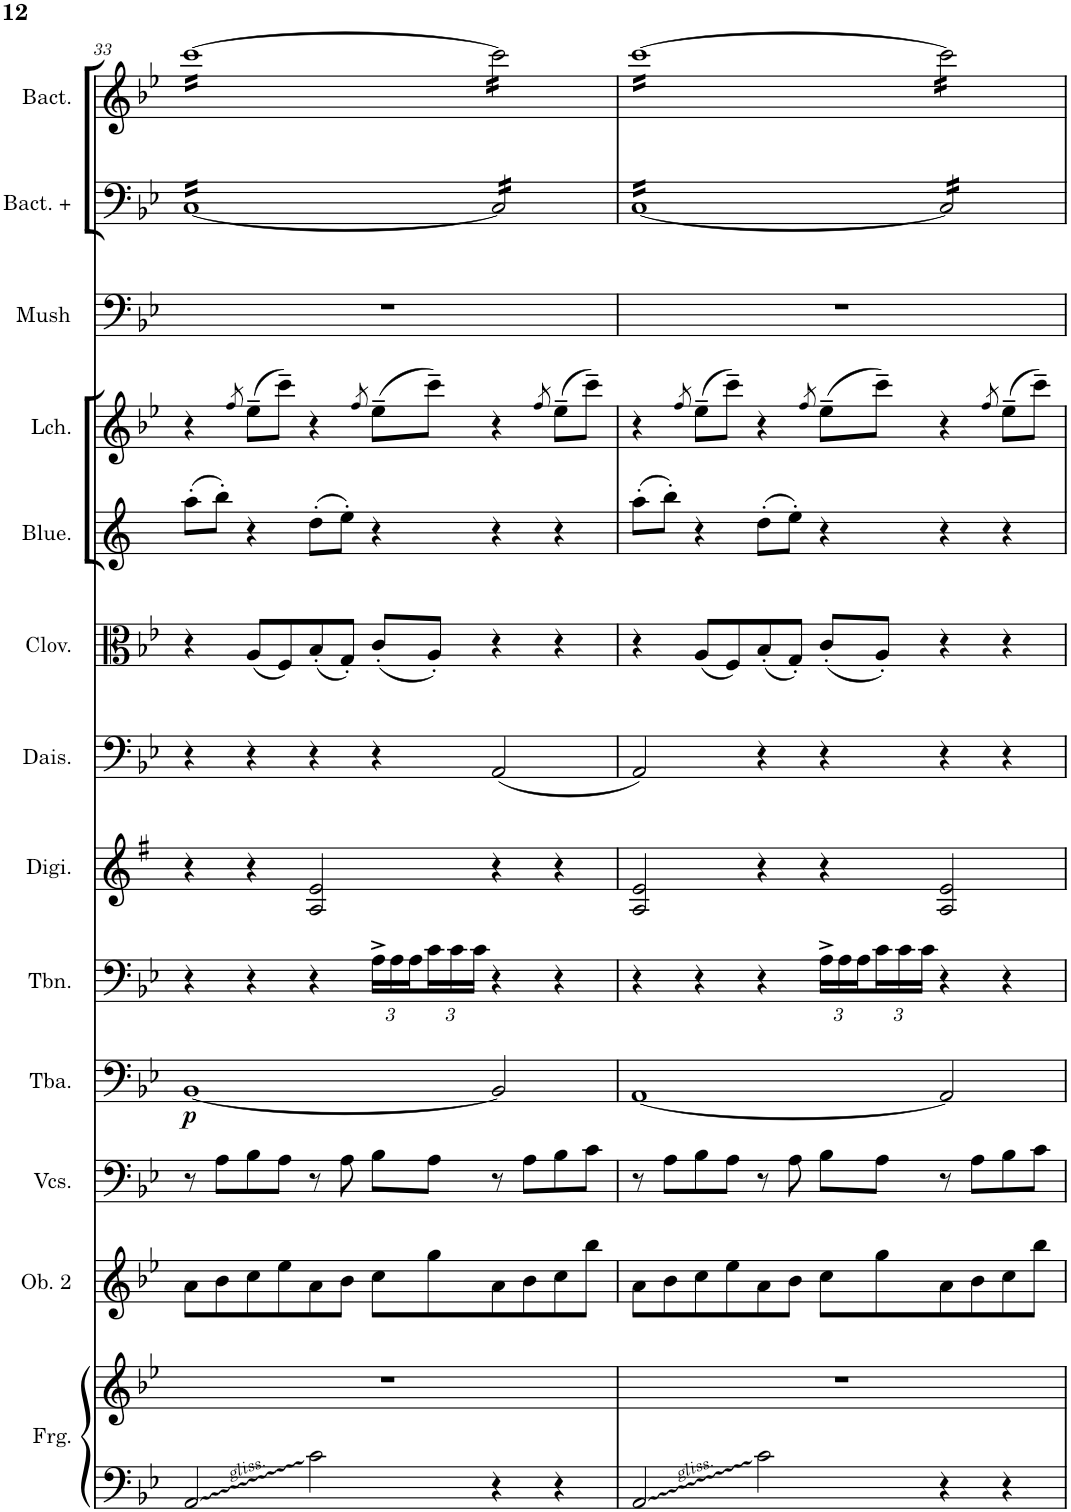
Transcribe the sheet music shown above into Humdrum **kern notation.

**kern	**kern	**kern	**kern	**kern	**dynam	**kern	**kern	**kern	**kern	**kern	**kern	**kern	**kern	**kern
*part11	*part11	*part10	*part9	*part8	*part8	*part7	*part6	*part5	*part4	*part3	*part3	*part2	*part1	*part1
*staff14	*staff13	*staff12	*staff11	*staff10	*staff10	*staff9	*staff8	*staff7	*staff6	*staff5	*staff4	*staff3	*staff2	*staff1
*I"Frogs	*	*I"Oboe 2	*I"Violoncellos	*I"Tuba	*	*I"Trombone	*I"Digitalis	*I"Daisies	*I"Clover	*I"Lichen	*	*I"Mushrooms	*I"Bacteria	*
*I'Frg.	*	*I'Ob. 2	*I'Vcs.	*I'Tba.	*	*I'Tbn.	*I'Digi.	*I'Dais.	*I'Clov.	*I'Lch.	*	*I'Mush	*I'Bact.	*
!!LO:PB:g=z
*clefF4	*clefG2	*clefG2	*clefF4	*clefF4	*	*clefF4	*clefG2	*clefF4	*clefC3	*clefG2	*clefG2	*clefF4	*clefF4	*clefG2
*	*	*	*	*	*	*	*Trd5c9	*	*	*Trd1c2	*	*	*	*
*k[b-e-]	*k[b-e-]	*k[b-e-]	*k[b-e-]	*k[b-e-]	*	*k[b-e-]	*k[f#]	*k[b-e-]	*k[b-e-]	*k[]	*k[b-e-]	*k[b-e-]	*k[b-e-]	*k[b-e-]
*M6/4	*M6/4	*M6/4	*M6/4	*M6/4	*	*M6/4	*M6/4	*M6/4	*M6/4	*M6/4	*M6/4	*M6/4	*M6/4	*M6/4
=33	=33	=33	=33	=33	=33	=33	=33	=33	=33	=33	=33	=33	=33	=33
!	!	!	!	!	!LO:DY:b	!	!	!	!	!	!	!	!	!
*	*	*	*	*	*	*	*	*	*	*	*	*	*tremolo	*
*	*	*	*	*	*	*	*	*	*	*	*	*	*	*tremolo
2AA/	1.r	8a\L	8r	[1BB-	p	4r	4r	4r	4r	(8aa'\L	4r	1.r	[16CLL	[16cccLL
.	.	.	.	.	.	.	.	.	.	.	.	.	16C	16ccc
.	.	8b-\	8A\L	.	.	.	.	.	.	8bb'\J)	.	.	16C	16ccc
.	.	.	.	.	.	.	.	.	.	.	.	.	16C	16ccc
.	.	.	.	.	.	.	.	.	.	.	8qff/	.	.	.
.	.	8cc\	8B-\	.	.	4r	4r	4r	(8A/L	4r	(8ee-~\L	.	16C	16ccc
.	.	.	.	.	.	.	.	.	.	.	.	.	16C	16ccc
.	.	8ee-\	8A\J	.	.	.	.	.	8F/)	.	8ccc~\J)	.	16C	16ccc
.	.	.	.	.	.	.	.	.	.	.	.	.	16C	16ccc
2c\	.	8a\	8r	.	.	4r	2A/ 2e/	4r	(8B-'/	(8dd'\L	4r	.	16C	16ccc
.	.	.	.	.	.	.	.	.	.	.	.	.	16C	16ccc
.	.	8b-\J	8A\	.	.	.	.	.	8G'/J)	8ee'\J)	.	.	16C	16ccc
.	.	.	.	.	.	.	.	.	.	.	.	.	16C	16ccc
.	.	.	.	.	.	.	.	.	.	.	8qff/	.	.	.
*	*	*	*	*	*	*Xbrackettup	*	*	*	*	*	*	*	*
.	.	8cc\L	8B-\L	.	.	24A^\LL	.	4r	(8c'/L	4r	(8ee-~\L	.	16C	16ccc
.	.	.	.	.	.	24A\	.	.	.	.	.	.	.	.
.	.	.	.	.	.	.	.	.	.	.	.	.	16C	16ccc
.	.	.	.	.	.	24A\	.	.	.	.	.	.	.	.
.	.	8gg\	8A\J	.	.	24c\	.	.	8A'/J)	.	8ccc~\J)	.	16C	16ccc
.	.	.	.	.	.	24c\	.	.	.	.	.	.	.	.
.	.	.	.	.	.	.	.	.	.	.	.	.	16CJJ	16cccJJ
.	.	.	.	.	.	24c\JJ	.	.	.	.	.	.	.	.
4r	.	8a\	8r	2BB-/]	.	4r	4r	(2AA/	4r	4r	4r	.	16C/]LL	16ccc\]LL
.	.	.	.	.	.	.	.	.	.	.	.	.	16C/	16ccc\
.	.	8b-\	8A\L	.	.	.	.	.	.	.	.	.	16C/	16ccc\
.	.	.	.	.	.	.	.	.	.	.	.	.	16C/	16ccc\
.	.	.	.	.	.	.	.	.	.	.	8qff/	.	.	.
4r	.	8cc\	8B-\	.	.	4r	4r	.	4r	4r	(8ee-~\L	.	16C/	16ccc\
.	.	.	.	.	.	.	.	.	.	.	.	.	16C/	16ccc\
.	.	8bb-\J	8c\J	.	.	.	.	.	.	.	8ccc~\J)	.	16C/	16ccc\
.	.	.	.	.	.	.	.	.	.	.	.	.	16C/JJ	16ccc\JJ
=34	=34	=34	=34	=34	=34	=34	=34	=34	=34	=34	=34	=34	=34	=34
2AA/	1.r	8a\L	8r	[1AA	.	4r	2A/ 2e/	2AA/)	4r	(8aa'\L	4r	1.r	[16CLL	[16cccLL
.	.	.	.	.	.	.	.	.	.	.	.	.	16C	16ccc
.	.	8b-\	8A\L	.	.	.	.	.	.	8bb'\J)	.	.	16C	16ccc
.	.	.	.	.	.	.	.	.	.	.	.	.	16C	16ccc
.	.	.	.	.	.	.	.	.	.	.	8qff/	.	.	.
.	.	8cc\	8B-\	.	.	4r	.	.	(8A/L	4r	(8ee-~\L	.	16C	16ccc
.	.	.	.	.	.	.	.	.	.	.	.	.	16C	16ccc
.	.	8ee-\	8A\J	.	.	.	.	.	8F/)	.	8ccc~\J)	.	16C	16ccc
.	.	.	.	.	.	.	.	.	.	.	.	.	16C	16ccc
2c\	.	8a\	8r	.	.	4r	4r	4r	(8B-'/	(8dd'\L	4r	.	16C	16ccc
.	.	.	.	.	.	.	.	.	.	.	.	.	16C	16ccc
.	.	8b-\J	8A\	.	.	.	.	.	8G'/J)	8ee'\J)	.	.	16C	16ccc
.	.	.	.	.	.	.	.	.	.	.	.	.	16C	16ccc
.	.	.	.	.	.	.	.	.	.	.	8qff/	.	.	.
.	.	8cc\L	8B-\L	.	.	24A^\LL	4r	4r	(8c'/L	4r	(8ee-~\L	.	16C	16ccc
.	.	.	.	.	.	24A\	.	.	.	.	.	.	.	.
.	.	.	.	.	.	.	.	.	.	.	.	.	16C	16ccc
.	.	.	.	.	.	24A\	.	.	.	.	.	.	.	.
.	.	8gg\	8A\J	.	.	24c\	.	.	8A'/J)	.	8ccc~\J)	.	16C	16ccc
.	.	.	.	.	.	24c\	.	.	.	.	.	.	.	.
.	.	.	.	.	.	.	.	.	.	.	.	.	16CJJ	16cccJJ
.	.	.	.	.	.	24c\JJ	.	.	.	.	.	.	.	.
4r	.	8a\	8r	2AA/]	.	4r	2A/ 2e/	4r	4r	4r	4r	.	16C/]LL	16ccc\]LL
.	.	.	.	.	.	.	.	.	.	.	.	.	16C/	16ccc\
.	.	8b-\	8A\L	.	.	.	.	.	.	.	.	.	16C/	16ccc\
.	.	.	.	.	.	.	.	.	.	.	.	.	16C/	16ccc\
.	.	.	.	.	.	.	.	.	.	.	8qff/	.	.	.
4r	.	8cc\	8B-\	.	.	4r	.	4r	4r	4r	(8ee-~\L	.	16C/	16ccc\
.	.	.	.	.	.	.	.	.	.	.	.	.	16C/	16ccc\
.	.	8bb-\J	8c\J	.	.	.	.	.	.	.	8ccc~\J)	.	16C/	16ccc\
.	.	.	.	.	.	.	.	.	.	.	.	.	16C/JJ	16ccc\JJ
*	*	*	*	*	*	*	*	*	*	*	*	*	*	*Xtremolo
*	*	*	*	*	*	*	*	*	*	*	*	*	*Xtremolo	*
=	=	=	=	=	=	=	=	=	=	=	=	=	=	=
*-	*-	*-	*-	*-	*-	*-	*-	*-	*-	*-	*-	*-	*-	*-
